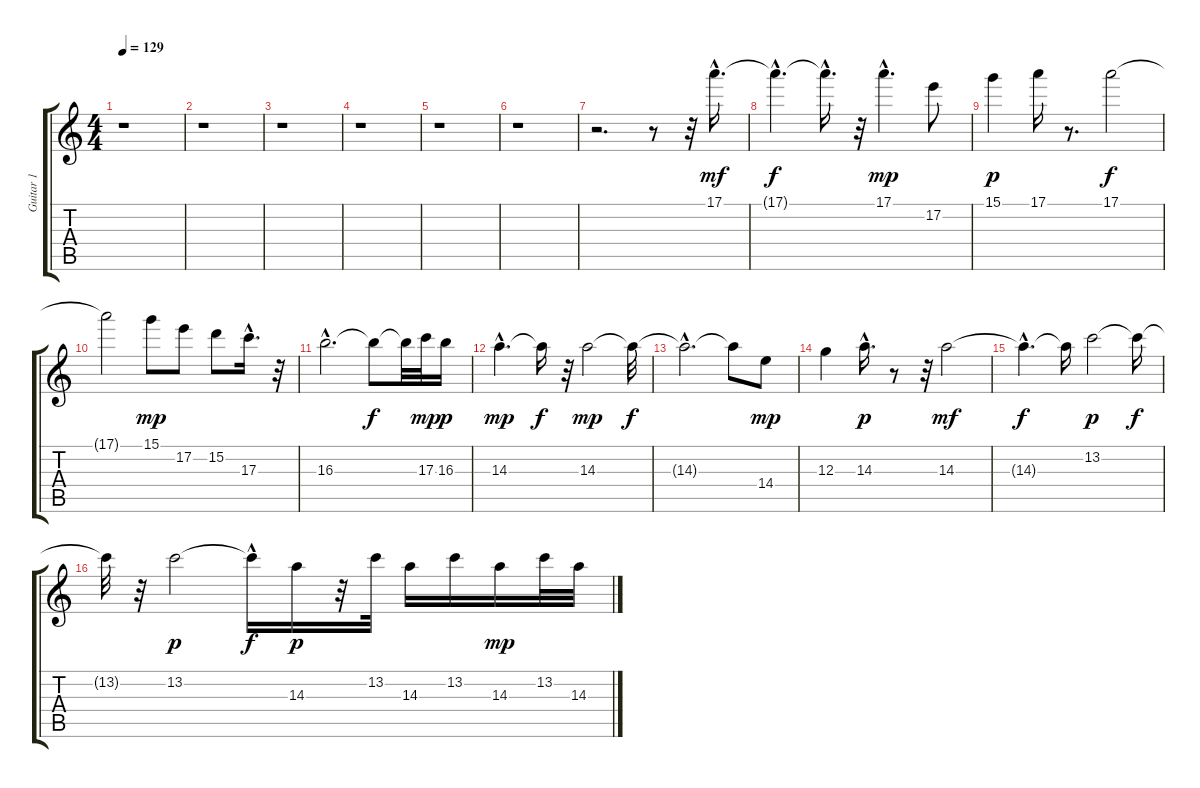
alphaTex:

\track ("Guitar 1" "Guitar 1") {instrument distortionguitar}
\staff {score tabs}
\tuning (E4 B3 G3 D3 A2 E2) {hide}
\ts (4 4)
\tempo 129
\clef g2
\ks c
r.1{dy f} |
r.1 |
r.1 |
r.1 |
r.1 |
r.1 |
r.2{d} r.8 r.32 17.1{hac}.16{d dy mf} |
17.1{hac t}.4{d dy f} 17.1{hac t}.16{d} r.32 17.1{hac}.4{d dy mp} 17.2.8 |
15.1.4{dy p} 17.1.16 r.8{d} 17.1.2{dy f} |
17.1{t}.2 15.1.8{dy mp} 17.2.8 15.2.8 17.3{hac}.16{d} r.32 |
16.3{hac}.2{d} 16.3{t}.8{dy f} 16.3{t}.32 17.3.32{dy mp} 16.3.16{dy p} |
14.3{hac}.4{d dy mp} 14.3{t}.16{dy f} r.32 14.3.2{dy mp} 14.3{t}.32{dy f} |
14.3{hac t}.2{d} 14.3{t}.8 14.4.8{dy mp} |
12.3.4 14.3{hac}.16{d dy p} r.8 r.32 14.3.2{dy mf} |
14.3{hac t}.4{d dy f} 14.3{t}.16 13.2.2{dy p} 13.2{t}.16{dy f} |
13.2{t}.32 r.32 13.2.2{dy p} 13.2{hac t}.16{dy f} 14.3.16{dy p} r.32 13.2.32 14.3.16 13.2.16 14.3.16{dy mp} 13.2.32 14.3.32
